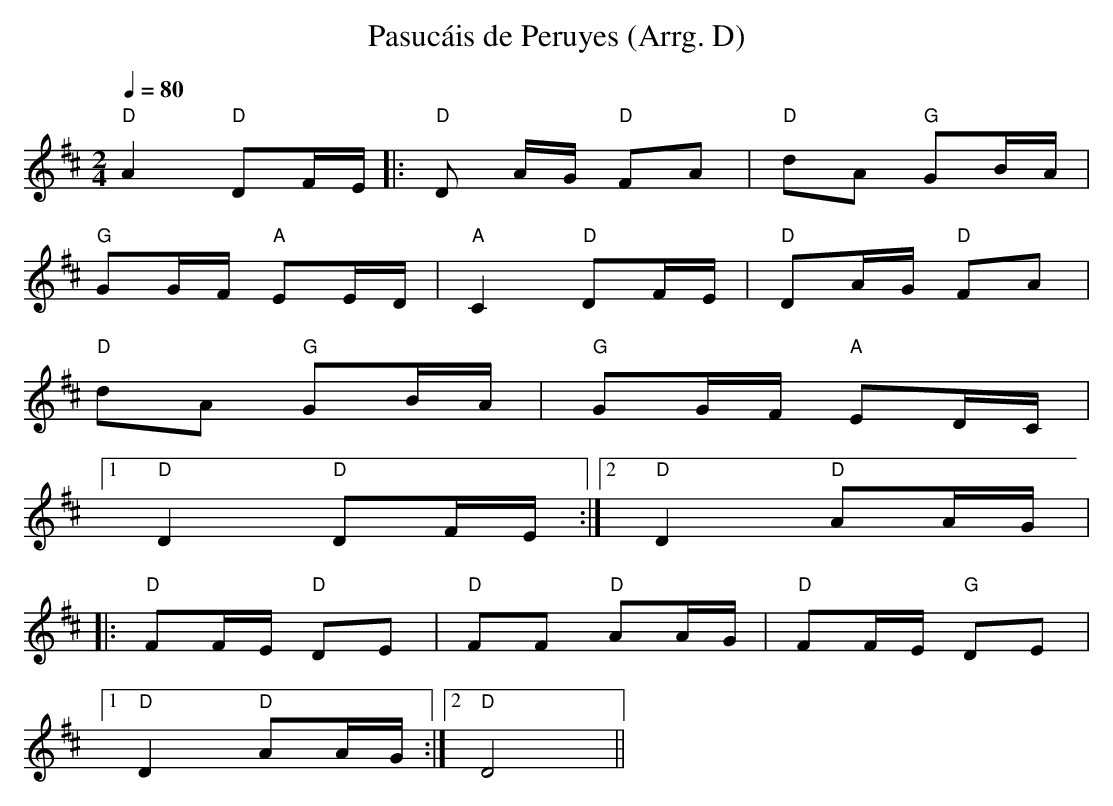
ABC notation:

X:1
T:Pasucáis de Peruyes (Arrg. D)
M:2/4
L:1/8
Q:1/4=80
K:D
"D"A2 "D"DF/2E/2|:"D"D A/2G/2 "D"FA|"D"dA "G"GB/2A/2|
"G"GG/2F/2 "A"EE/2D/2|"A"C2 "D"DF/2E/2|"D"DA/2G/2 "D"FA|
"D"dA "G"GB/2A/2|"G"GG/2F/2 "A"ED/2C/2|
[1 "D"D2 "D"DF/2E/2:|[2 "D"D2 "D"AA/2G/2|
|:"D"FF/2E/2 "D"DE|"D"FF "D"AA/2G/2|"D"FF/2E/2 "G"DE|
[1 "D"D2 "D"AA/2G/2:|[2 "D"D4||
